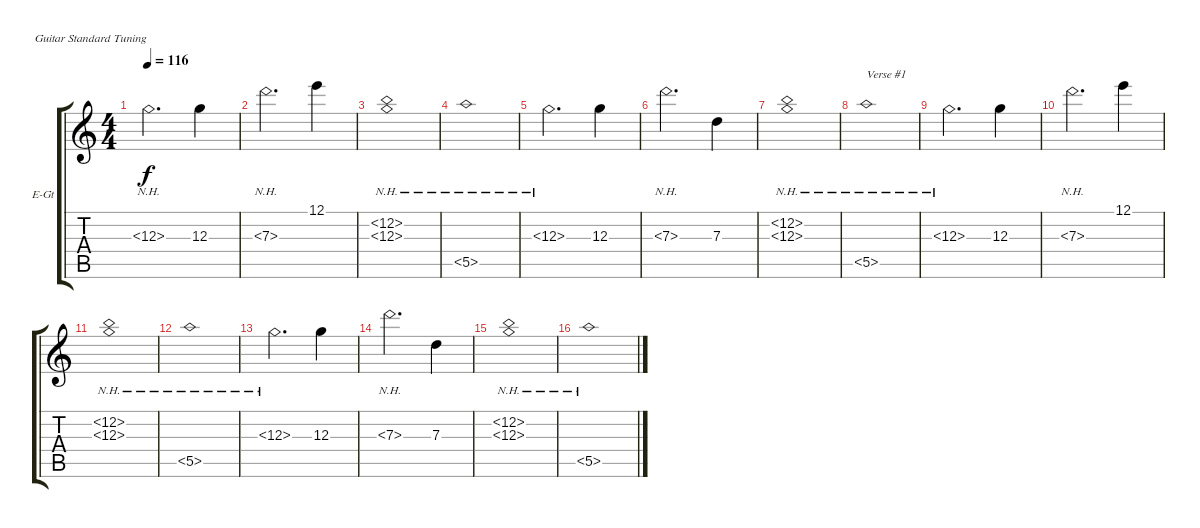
\bracketExtendMode groupsimilarinstruments
\firstSystemTrackNameOrientation horizontal
\otherSystemsTrackNameOrientation horizontal
\track ("Gtr. 2 (Quiet)" "E-Gt") {instrument distortionguitar}
\staff {score tabs}
\tuning (E4 B3 G3 D3 A2 E2)
\ts (4 4)
\tempo 116
\clef g2
\ks c
12.3{nh}.2{d dy f} 12.3.4 |
7.3{nh}.2{d} 12.1.4 |
(12.2{nh} 12.3{nh}).1 |
5.5{nh}.1 |
12.3{nh}.2{d} 12.3.4 |
7.3{nh}.2{d} 7.3.4 |
(12.2{nh} 12.3{nh}).1 |
5.5{nh}.1{txt "Verse #1"} |
12.3{nh}.2{d} 12.3.4 |
7.3{nh}.2{d} 12.1.4 |
(12.2{nh} 12.3{nh}).1 |
5.5{nh}.1 |
12.3{nh}.2{d} 12.3.4 |
7.3{nh}.2{d} 7.3.4 |
(12.2{nh} 12.3{nh}).1 |
5.5{nh}.1
